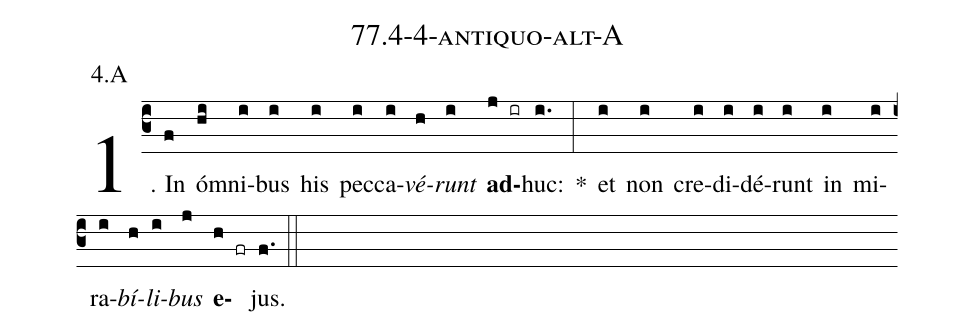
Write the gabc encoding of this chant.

name: 77.4-4-antiquo-alt-A;
annotation: 4.A;
%%
(c3)1. In(f) óm(hi)ni(i)bus(i) his(i) pec(i)ca(i)<i>vé</i>(h)<i>runt</i>(i) <b>ad</b>(j ir)huc:(i.) *(:) et(i) non(i) cre(i)di(i)dé(i)runt(i) in(i) mi(i)ra(i)<i>bí</i>(h)<i>li</i>(i)<i>bus</i>(j) <b>e</b>(h fr)jus.(f.) (::)


%E(i) u(h) o(i) u(j) a(h) e.(f.) (::)
